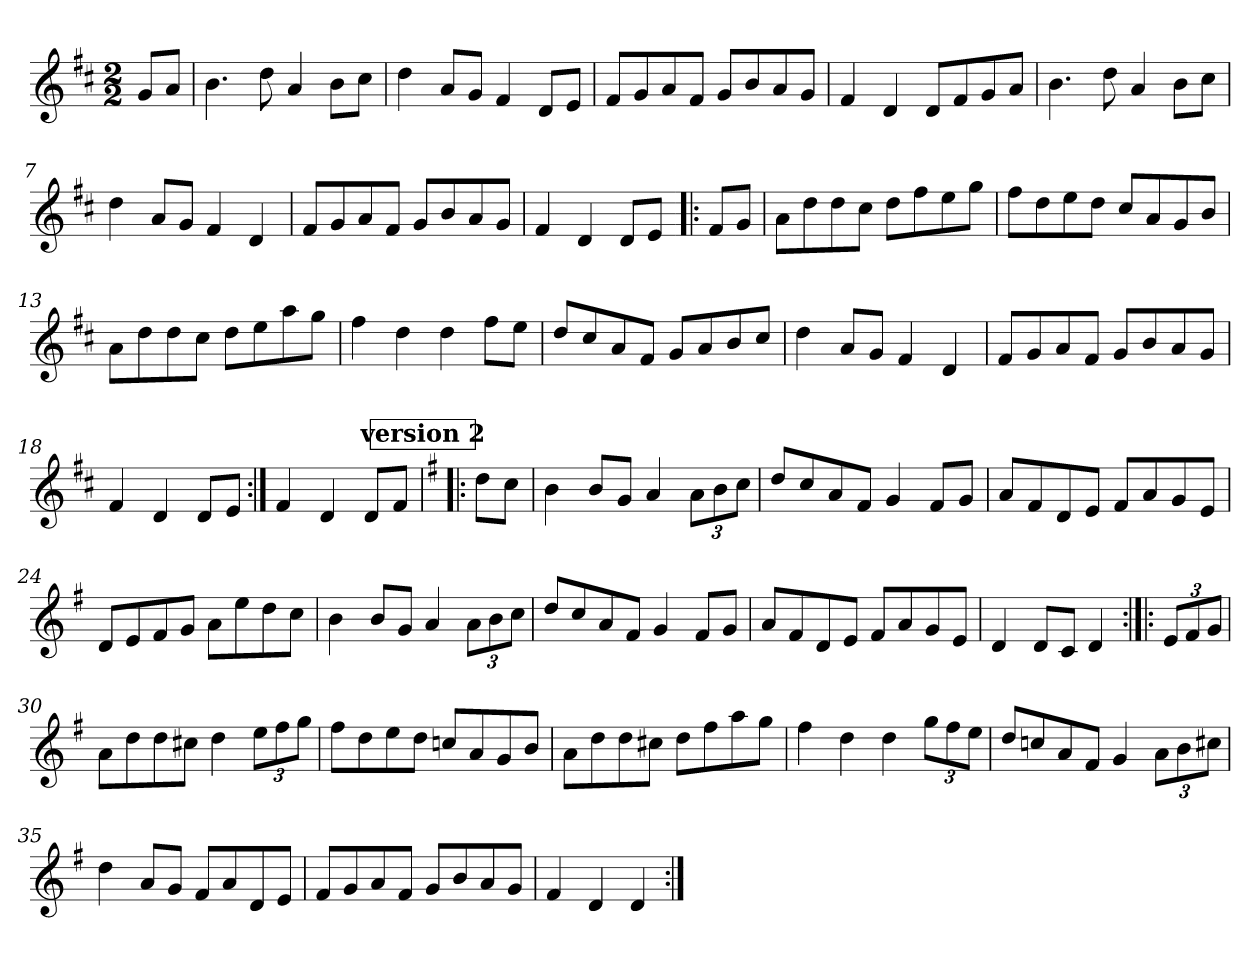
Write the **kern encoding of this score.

**kern
*part1
*staff1
*clefG2
*k[f#c#]
*D:
*M2/2
=1
8g/L
8a/J
=2
4.b\
8dd\
4a/
8b\L
8cc#\J
=3
4dd\
8a/L
8g/J
4f#/
8d/L
8e/J
=4
8f#/L
8g/
8a/
8f#/J
8g/L
8b/
8a/
8g/J
=5
4f#/
4d/
8d/L
8f#/
8g/
8a/J
=6
4.b\
8dd\
4a/
8b\L
8cc#\J
=7
4dd\
8a/L
8g/J
4f#/
4d/
!!LO:LB:g=z
=8
8f#/L
8g/
8a/
8f#/J
8g/L
8b/
8a/
8g/J
=9
4f#/
4d/
8d/L
8e/J
=10!|:
8f#/L
8g/J
=11
8a\L
8dd\
8dd\
8cc#\J
8dd\L
8ff#\
8ee\
8gg\J
=12
8ff#\L
8dd\
8ee\
8dd\J
8cc#/L
8a/
8g/
8b/J
=13
8a\L
8dd\
8dd\
8cc#\J
8dd\L
8ee\
8aa\
8gg\J
=14
4ff#\
4dd\
4dd\
8ff#\L
8ee\J
!!LO:LB:g=z
=15
8dd/L
8cc#/
8a/
8f#/J
8g/L
8a/
8b/
8cc#/J
=16
4dd\
8a/L
8g/J
4f#/
4d/
=17
8f#/L
8g/
8a/
8f#/J
8g/L
8b/
8a/
8g/J
=18
4f#/
4d/
8d/L
8e/J
=19:|!
4f#/
4d/
8d/L
8f#/J
!!LO:REH:place=s1:a:B:fs=14:t=version 2
=20!|:
*k[f#]
8dd\L
8cc\J
=21
4b\
8b/L
8g/J
4a/
*Xbrackettup
12a\L
12b\
12cc\J
!!LO:LB:g=z
=22
8dd/L
8cc/
8a/
8f#/J
4g/
8f#/L
8g/J
=23
8a/L
8f#/
8d/
8e/J
8f#/L
8a/
8g/
8e/J
=24
8d/L
8e/
8f#/
8g/J
8a\L
8ee\
8dd\
8cc\J
=25
4b\
8b/L
8g/J
4a/
12a\L
12b\
12cc\J
=26
8dd/L
8cc/
8a/
8f#/J
4g/
8f#/L
8g/J
=27
8a/L
8f#/
8d/
8e/J
8f#/L
8a/
8g/
8e/J
!!LO:LB:g=z
=28
4d/
8d/L
8c/J
4d/
=29:|!|:
12e/L
12f#/
12g/J
=30
8a\L
8dd\
8dd\
8cc#X\J
4dd\
12ee\L
12ff#\
12gg\J
=31
8ff#\L
8dd\
8ee\
8dd\J
8ccn/L
8a/
8g/
8b/J
=32
8a\L
8dd\
8dd\
8cc#X\J
8dd\L
8ff#\
8aa\
8gg\J
=33
4ff#\
4dd\
4dd\
12gg\L
12ff#\
12ee\J
!!LO:LB:g=z
=34
8dd/L
8ccn/
8a/
8f#/J
4g/
12a\L
12b\
12cc#X\J
=35
4dd\
8a/L
8g/J
8f#/L
8a/
8d/
8e/J
=36
8f#/L
8g/
8a/
8f#/J
8g/L
8b/
8a/
8g/J
=37
4f#/
4d/
4d/
=:|!
*-
